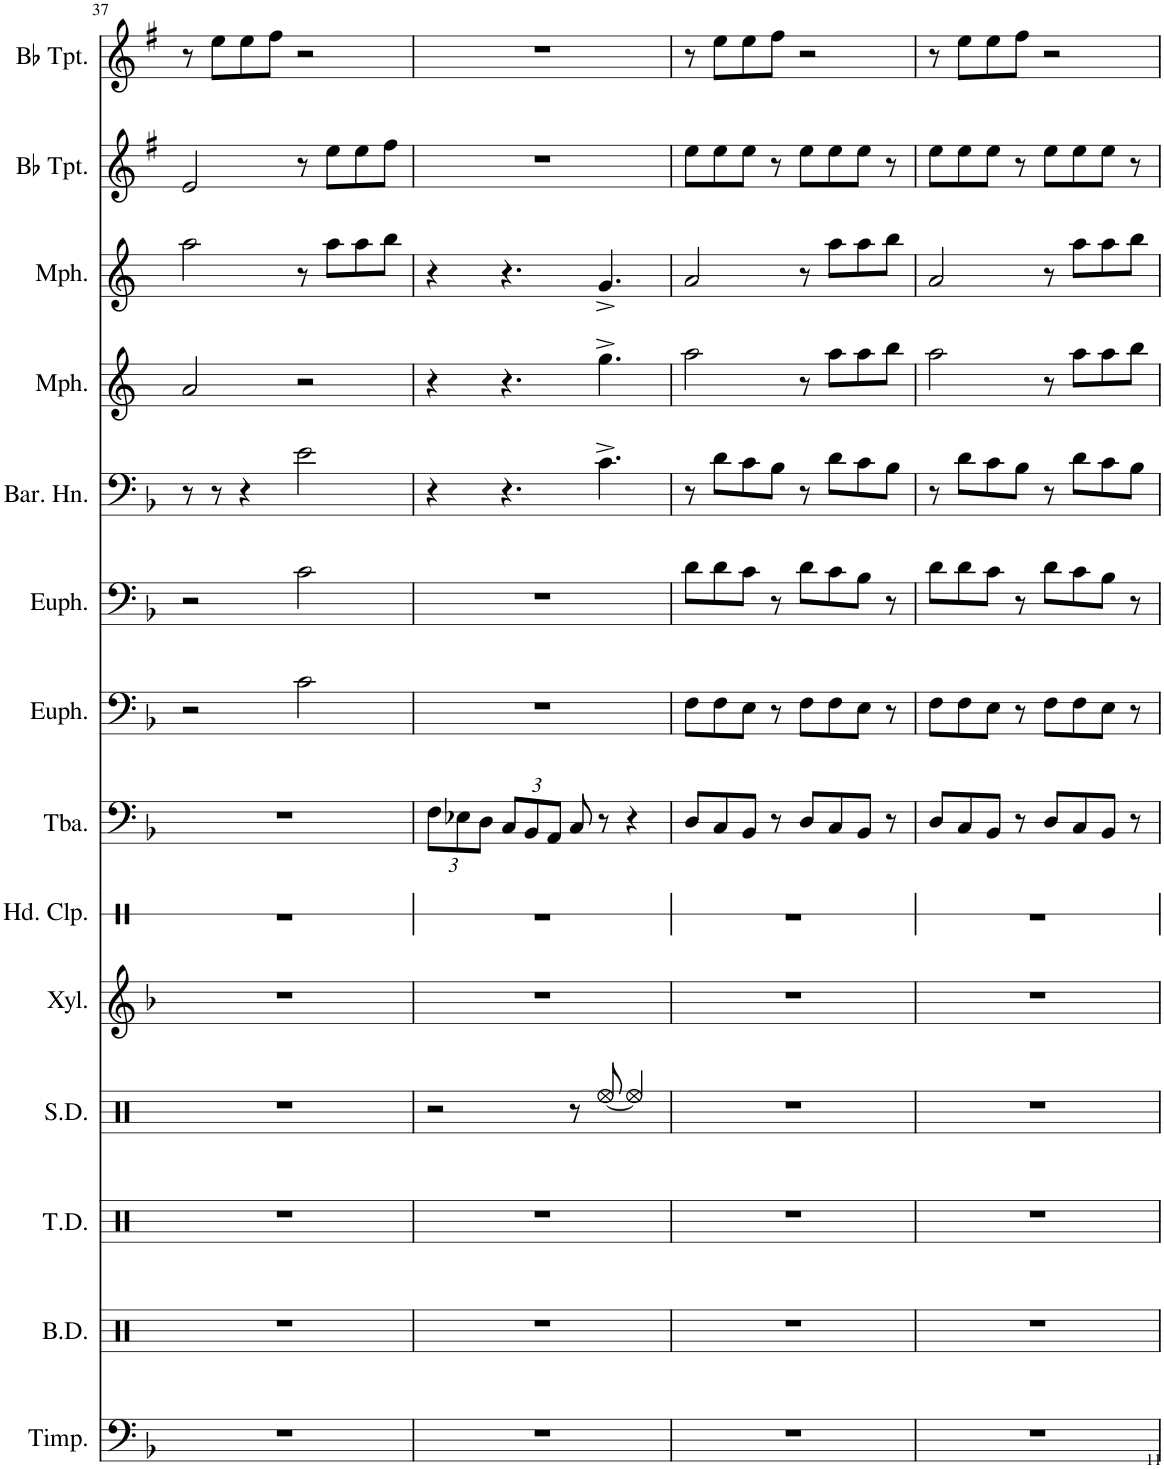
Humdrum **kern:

**kern	**kern	**kern	**kern	**kern	**kern	**kern	**kern	**kern	**kern	**kern	**kern	**kern	**kern
*part14	*part13	*part12	*part11	*part10	*part9	*part8	*part7	*part6	*part5	*part4	*part3	*part2	*part1
*staff14	*staff13	*staff12	*staff11	*staff10	*staff9	*staff8	*staff7	*staff6	*staff5	*staff4	*staff3	*staff2	*staff1
*I"Timpani	*I"Bass Drums	*I"Tenor Drums	*I"Snare Drum	*I"Xylophone	*I"Hand Clap	*I"Tuba	*I"Euphonium	*I"Euphonium	*I"Baritone Horn	*I"Mellophone	*I"Mellophone	*I"Bb Trumpet	*I"Bb Trumpet
*I'Timp.	*I'B.D.	*I'T.D.	*I'S.D.	*I'Xyl.	*I'Hd. Clp.	*I'Tba.	*I'Euph.	*I'Euph.	*I'Bar. Hn.	*I'Mph.	*I'Mph.	*I'Bb Tpt.	*I'Bb Tpt.
!!LO:PB:g=z
*clefF4	*clefX	*clefX	*clefX	*clefG2	*clefX	*clefF4	*clefF4	*clefF4	*clefF4	*clefG2	*clefG2	*clefG2	*clefG2
*	*	*	*	*Trd-7c-12	*	*	*	*	*Trd4c7	*Trd4c7	*Trd4c7	*Trd1c2	*Trd1c2
*k[b-]	*k[]	*k[]	*k[]	*k[b-]	*k[]	*k[b-]	*k[b-]	*k[b-]	*k[b-]	*k[]	*k[]	*k[f#]	*k[f#]
*M4/4	*M4/4	*M4/4	*M4/4	*M4/4	*M4/4	*M4/4	*M4/4	*M4/4	*M4/4	*M4/4	*M4/4	*M4/4	*M4/4
=37	=37	=37	=37	=37	=37	=37	=37	=37	=37	=37	=37	=37	=37
1r	1r	1r	1r	1r	1r	1r	2r	2r	8r	2a/	2aa\	2e/	8r
.	.	.	.	.	.	.	.	.	8r	.	.	.	8ee\L
.	.	.	.	.	.	.	.	.	4r	.	.	.	8ee\
.	.	.	.	.	.	.	.	.	.	.	.	.	8ff#\J
.	.	.	.	.	.	.	2c\	2c\	2e\	2r	8r	8r	2r
.	.	.	.	.	.	.	.	.	.	.	8aa\L	8ee\L	.
.	.	.	.	.	.	.	.	.	.	.	8aa\	8ee\	.
.	.	.	.	.	.	.	.	.	.	.	8bb\J	8ff#\J	.
=38	=38	=38	=38	=38	=38	=38	=38	=38	=38	=38	=38	=38	=38
*	*	*	*	*	*	*Xbrackettup	*	*	*	*	*	*	*
1r	1r	1r	2r	1r	1r	12F\L	1r	1r	4r	4r	4r	1r	1r
.	.	.	.	.	.	12E-X\	.	.	.	.	.	.	.
.	.	.	.	.	.	12D\J	.	.	.	.	.	.	.
.	.	.	.	.	.	12C/L	.	.	4.r	4.r	4.r	.	.
.	.	.	.	.	.	12BB-/	.	.	.	.	.	.	.
.	.	.	.	.	.	12AA/J	.	.	.	.	.	.	.
.	.	.	8r	.	.	8C/	.	.	.	.	.	.	.
.	.	.	[8Ree/	.	.	8r	.	.	4.c^\	4.gg^\	4.g^/	.	.
.	.	.	4Ree/]	.	.	4r	.	.	.	.	.	.	.
=39	=39	=39	=39	=39	=39	=39	=39	=39	=39	=39	=39	=39	=39
1r	1r	1r	1r	1r	1r	8D/L	8F\L	8d\L	8r	2aa\	2a/	8ee\L	8r
.	.	.	.	.	.	8C/	8F\	8d\	8d\L	.	.	8ee\	8ee\L
.	.	.	.	.	.	8BB-/J	8E\J	8c\J	8c\	.	.	8ee\J	8ee\
.	.	.	.	.	.	8r	8r	8r	8B-\J	.	.	8r	8ff#\J
.	.	.	.	.	.	8D/L	8F\L	8d\L	8r	8r	8r	8ee\L	2r
.	.	.	.	.	.	8C/	8F\	8c\	8d\L	8aa\L	8aa\L	8ee\	.
.	.	.	.	.	.	8BB-/J	8E\J	8B-\J	8c\	8aa\	8aa\	8ee\J	.
.	.	.	.	.	.	8r	8r	8r	8B-\J	8bb\J	8bb\J	8r	.
=40	=40	=40	=40	=40	=40	=40	=40	=40	=40	=40	=40	=40	=40
1r	1r	1r	1r	1r	1r	8D/L	8F\L	8d\L	8r	2aa\	2a/	8ee\L	8r
.	.	.	.	.	.	8C/	8F\	8d\	8d\L	.	.	8ee\	8ee\L
.	.	.	.	.	.	8BB-/J	8E\J	8c\J	8c\	.	.	8ee\J	8ee\
.	.	.	.	.	.	8r	8r	8r	8B-\J	.	.	8r	8ff#\J
.	.	.	.	.	.	8D/L	8F\L	8d\L	8r	8r	8r	8ee\L	2r
.	.	.	.	.	.	8C/	8F\	8c\	8d\L	8aa\L	8aa\L	8ee\	.
.	.	.	.	.	.	8BB-/J	8E\J	8B-\J	8c\	8aa\	8aa\	8ee\J	.
.	.	.	.	.	.	8r	8r	8r	8B-\J	8bb\J	8bb\J	8r	.
=	=	=	=	=	=	=	=	=	=	=	=	=	=
*-	*-	*-	*-	*-	*-	*-	*-	*-	*-	*-	*-	*-	*-
